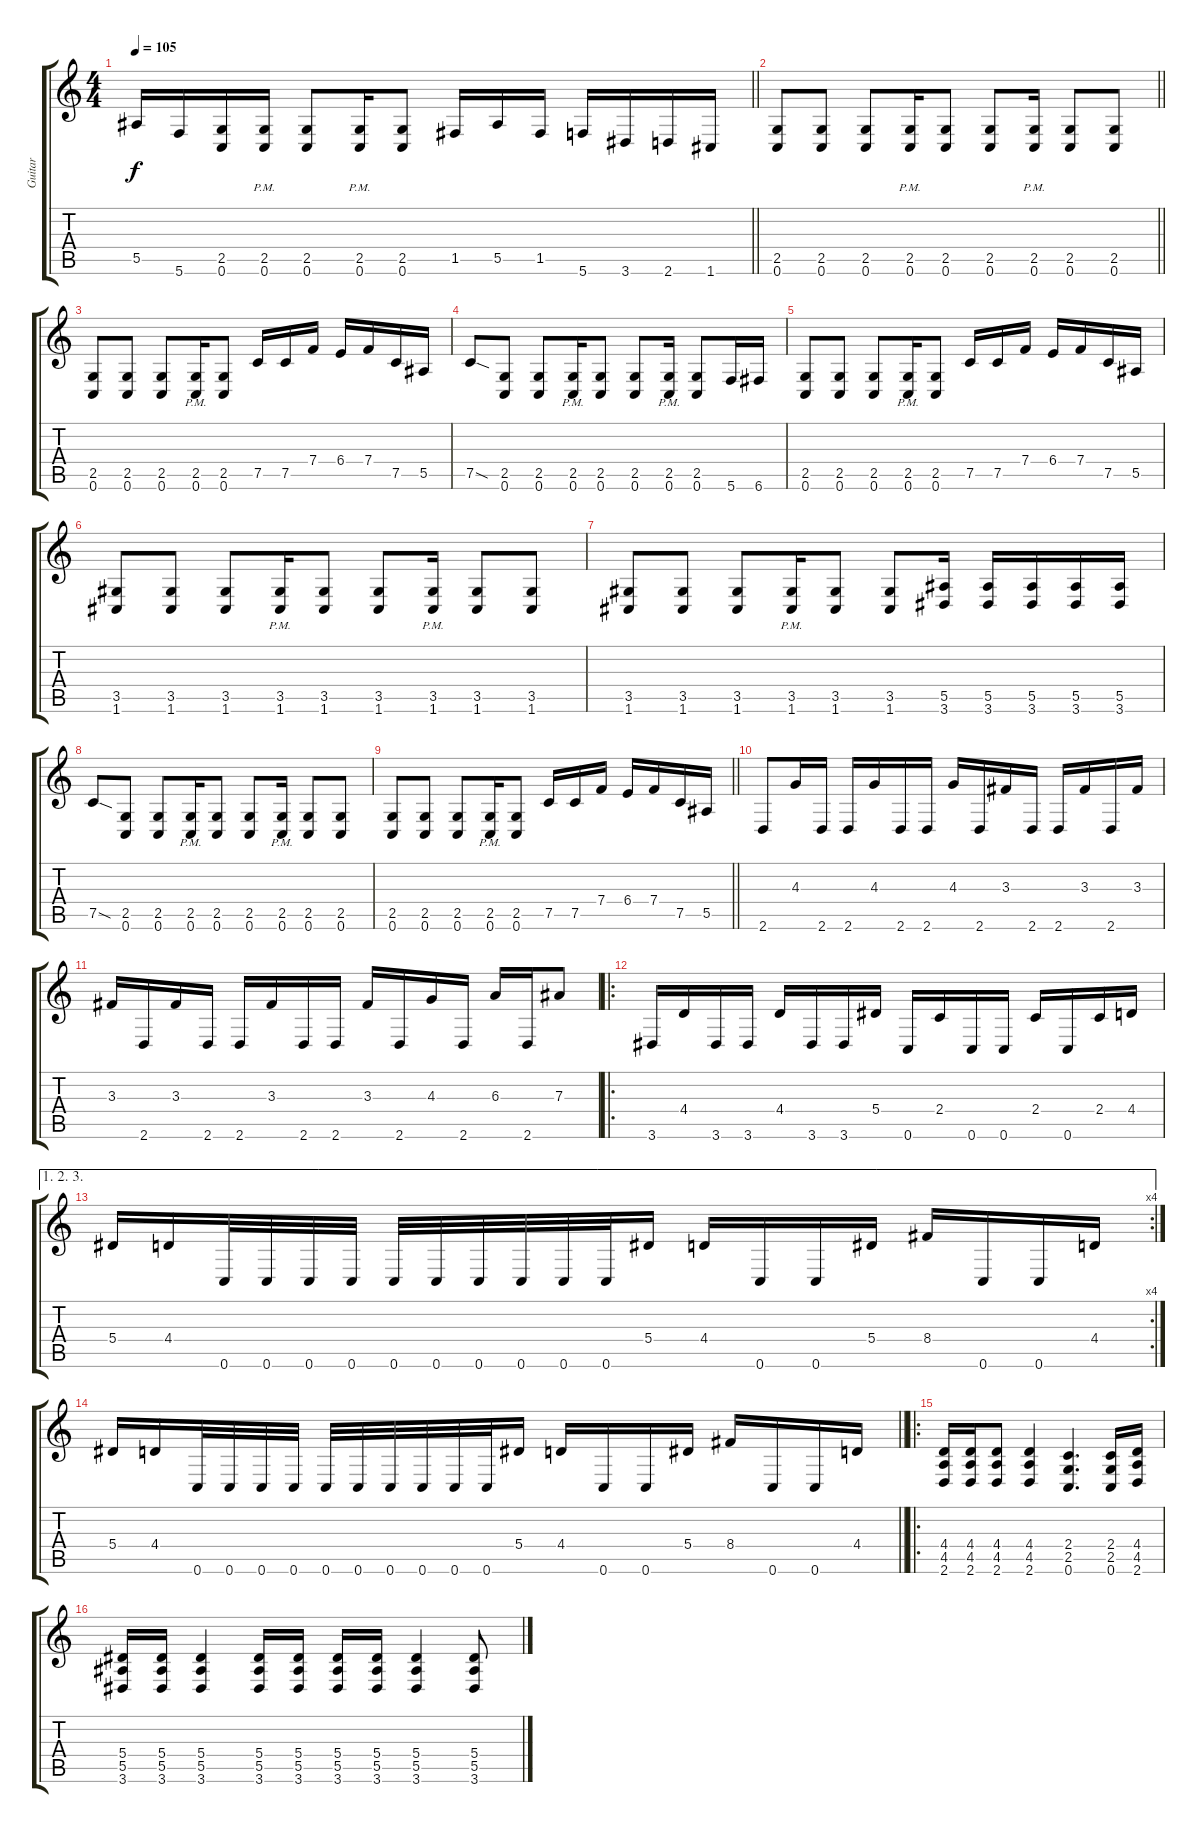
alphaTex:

\track ("Guitar" "Guitar") {instrument distortionguitar}
\staff {score tabs}
\tuning (C4 G3 Eb3 Bb2 F2 C2) {hide}
\ts (4 4)
\tempo 105
\clef g2
\barLineRight lightlight
\ks c
5.5.16{dy f} 5.6.16 (2.5 0.6).16 (2.5{pm} 0.6{pm}).16 (2.5 0.6).8 (2.5{pm} 0.6{pm}).16 (2.5 0.6).8 1.5.16 5.5.16 1.5.16 5.6.16 3.6.16 2.6.16 1.6.16 |
\barLineRight lightlight
(2.5 0.6).8 (2.5 0.6).8 (2.5 0.6).8 (2.5{pm} 0.6{pm}).16 (2.5 0.6).8 (2.5 0.6).8 (2.5{pm} 0.6{pm}).16 (2.5 0.6).8 (2.5 0.6).8 |
(2.5 0.6).8 (2.5 0.6).8 (2.5 0.6).8 (2.5{pm} 0.6{pm}).16 (2.5 0.6).8 7.5.16 7.5.16 7.4.16 6.4.16 7.4.16 7.5.16 5.5.16 |
7.5{sod}.8 (2.5 0.6).8 (2.5 0.6).8 (2.5{pm} 0.6{pm}).16 (2.5 0.6).8 (2.5 0.6).8 (2.5{pm} 0.6{pm}).16 (2.5 0.6).8 5.6.16 6.6.16 |
(2.5 0.6).8 (2.5 0.6).8 (2.5 0.6).8 (2.5{pm} 0.6{pm}).16 (2.5 0.6).8 7.5.16 7.5.16 7.4.16 6.4.16 7.4.16 7.5.16 5.5.16 |
(3.5 1.6).8 (3.5 1.6).8 (3.5 1.6).8 (3.5{pm} 1.6{pm}).16 (3.5 1.6).8 (3.5 1.6).8 (3.5{pm} 1.6{pm}).16 (3.5 1.6).8 (3.5 1.6).8 |
(3.5 1.6).8 (3.5 1.6).8 (3.5 1.6).8 (3.5{pm} 1.6{pm}).16 (3.5 1.6).8 (3.5 1.6).8 (5.5 3.6).16 (5.5 3.6).16 (5.5 3.6).16 (5.5 3.6).16 (5.5 3.6).16 |
7.5{sod}.8 (2.5 0.6).8 (2.5 0.6).8 (2.5{pm} 0.6{pm}).16 (2.5 0.6).8 (2.5 0.6).8 (2.5{pm} 0.6{pm}).16 (2.5 0.6).8 (2.5 0.6).8 |
\barLineRight lightlight
(2.5 0.6).8 (2.5 0.6).8 (2.5 0.6).8 (2.5{pm} 0.6{pm}).16 (2.5 0.6).8 7.5.16 7.5.16 7.4.16 6.4.16 7.4.16 7.5.16 5.5.16 |
\section ("" "")
2.6.8 4.3.16 2.6.16 2.6.16 4.3.16 2.6.16 2.6.16 4.3.16 2.6.16 3.3.16 2.6.16 2.6.16 3.3.16 2.6.16 3.3.16 |
3.3.16 2.6.16 3.3.16 2.6.16 2.6.16 3.3.16 2.6.16 2.6.16 3.3.16 2.6.16 4.3.16 2.6.16 6.3.16 2.6.16 7.3.8 |
\ro
3.6.16 4.4.16 3.6.16 3.6.16 4.4.16 3.6.16 3.6.16 5.4.16 0.6.16 2.4.16 0.6.16 0.6.16 2.4.16 0.6.16 2.4.16 4.4.16 |
\ae (1 2 3)
\rc 4
5.4.16 4.4.16 0.6.32 0.6.32 0.6.32 0.6.32 0.6.32 0.6.32 0.6.32 0.6.32 0.6.32 0.6.32 5.4.16 4.4.16 0.6.16 0.6.16 5.4.16 8.4.16 0.6.16 0.6.16 4.4.16 |
\barLineRight lightlight
5.4.16 4.4.16 0.6.32 0.6.32 0.6.32 0.6.32 0.6.32 0.6.32 0.6.32 0.6.32 0.6.32 0.6.32 5.4.16 4.4.16 0.6.16 0.6.16 5.4.16 8.4.16 0.6.16 0.6.16 4.4.16 |
\ro
(4.4 4.5 2.6).16 (4.4 4.5 2.6).16 (4.4 4.5 2.6).8 (4.4 4.5 2.6).4 (2.4 2.5 0.6).4{d} (2.4 2.5 0.6).16 (4.4 4.5 2.6).16 |
(5.4 5.5 3.6).16 (5.4 5.5 3.6).16 (5.4 5.5 3.6).4 (5.4 5.5 3.6).16 (5.4 5.5 3.6).16 (5.4 5.5 3.6).16 (5.4 5.5 3.6).16 (5.4 5.5 3.6).4 (5.4 5.5 3.6).8
